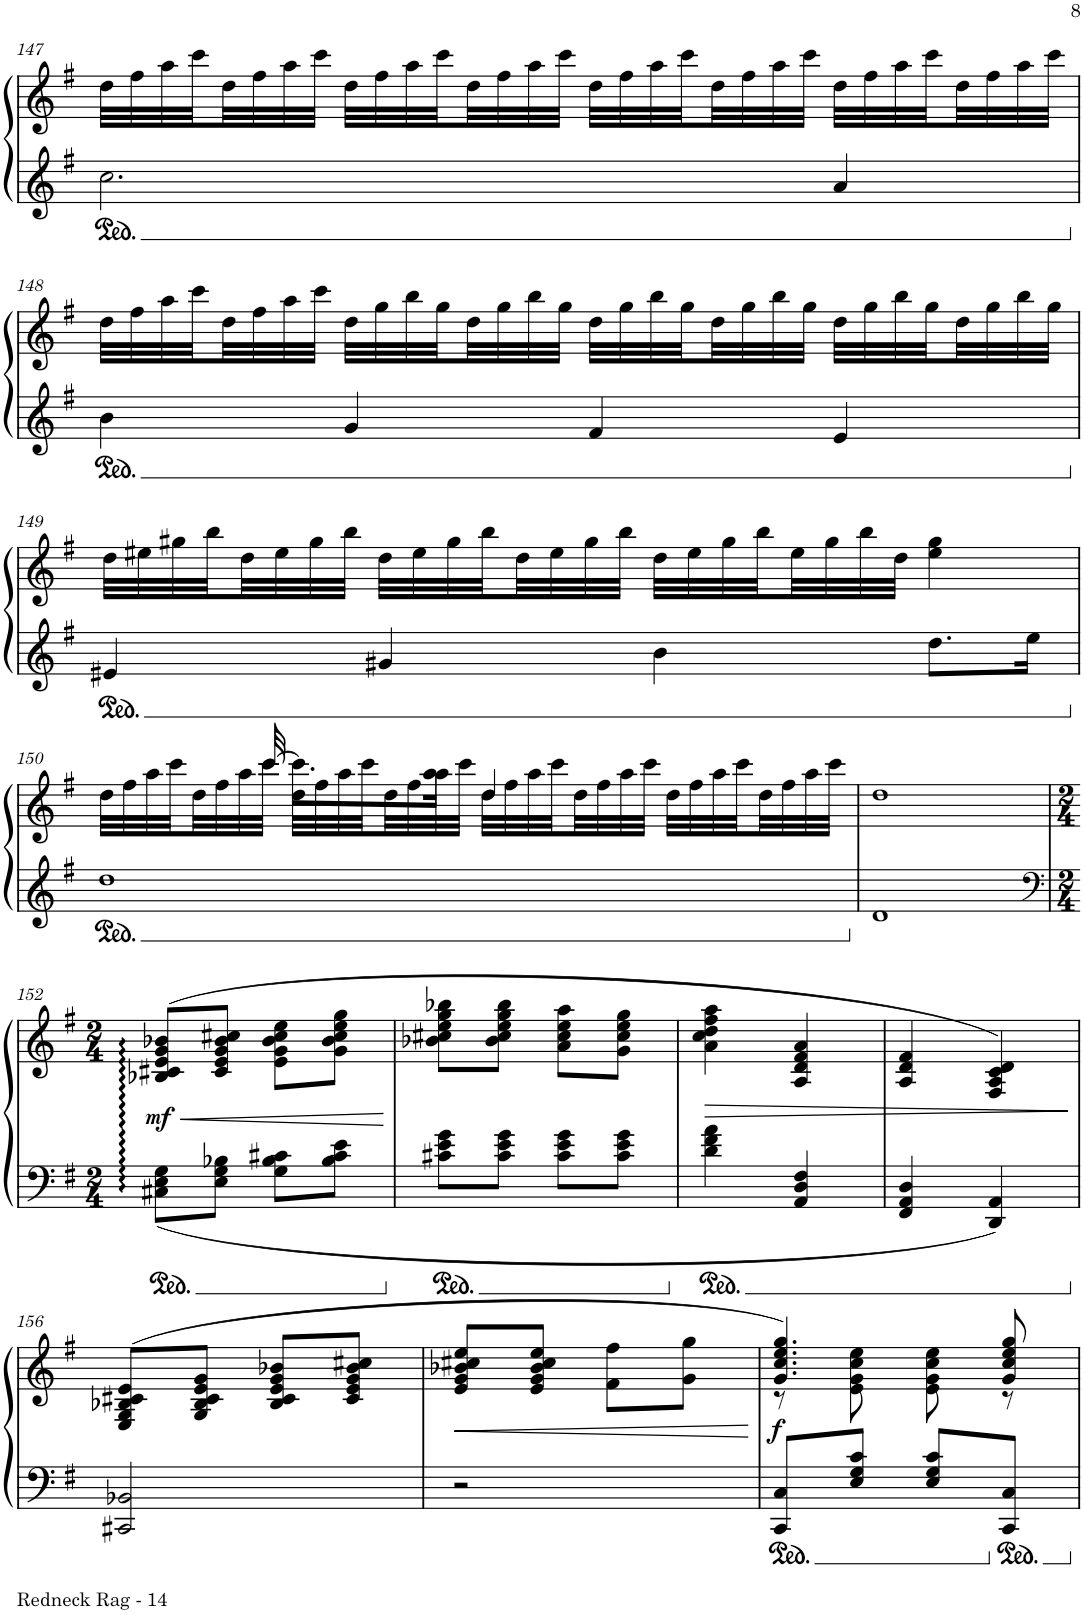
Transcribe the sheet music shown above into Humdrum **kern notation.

**kern	**kern	**dynam
*part1	*part1	*part1
*staff2	*staff1	*staff1/2
*I"Piano	*	*
*I'Pno.	*	*
!!LO:PB:g=z
*clefG2	*clefG2	*
*k[f#]	*k[f#]	*
*M4/4	*M4/4	*
=147	=147	=147
2.cc\	32dd\LLL	.
.	32ff#\	.
.	32aa\	.
.	32ccc\	.
.	32dd\	.
.	32ff#\	.
.	32aa\	.
.	32ccc\JJJ	.
.	32dd\LLL	.
.	32ff#\	.
.	32aa\	.
.	32ccc\	.
.	32dd\	.
.	32ff#\	.
.	32aa\	.
.	32ccc\JJJ	.
.	32dd\LLL	.
.	32ff#\	.
.	32aa\	.
.	32ccc\	.
.	32dd\	.
.	32ff#\	.
.	32aa\	.
.	32ccc\JJJ	.
4a/	32dd\LLL	.
.	32ff#\	.
.	32aa\	.
.	32ccc\	.
.	32dd\	.
.	32ff#\	.
.	32aa\	.
.	32ccc\JJJ	.
!!LO:LB:g=z
=148	=148	=148
4b\	32dd\LLL	.
.	32ff#\	.
.	32aa\	.
.	32ccc\	.
.	32dd\	.
.	32ff#\	.
.	32aa\	.
.	32ccc\JJJ	.
4g/	32dd\LLL	.
.	32gg\	.
.	32bb\	.
.	32gg\	.
.	32dd\	.
.	32gg\	.
.	32bb\	.
.	32gg\JJJ	.
4f#/	32dd\LLL	.
.	32gg\	.
.	32bb\	.
.	32gg\	.
.	32dd\	.
.	32gg\	.
.	32bb\	.
.	32gg\JJJ	.
4e/	32dd\LLL	.
.	32gg\	.
.	32bb\	.
.	32gg\	.
.	32dd\	.
.	32gg\	.
.	32bb\	.
.	32gg\JJJ	.
!!LO:LB:g=z
=149	=149	=149
4e#X/	32dd\LLL	.
.	32ee#X\	.
.	32gg#X\	.
.	32bb\	.
.	32dd\	.
.	32ee#\	.
.	32gg#\	.
.	32bb\JJJ	.
4g#X/	32dd\LLL	.
.	32ee#\	.
.	32gg#\	.
.	32bb\	.
.	32dd\	.
.	32ee#\	.
.	32gg#\	.
.	32bb\JJJ	.
4b\	32dd\LLL	.
.	32ee#\	.
.	32gg#\	.
.	32bb\	.
.	32ee#\	.
.	32gg#\	.
.	32bb\	.
.	32dd\JJJ	.
8.dd\L	4ee#\ 4gg#\	.
16ee\Jk	.	.
!!LO:LB:g=z
=150	=150	=150
*	*^	*
1dd	32dd\LLL	8..ryy	.
.	32ff#\	.	.
.	32aa\	.	.
.	32ccc\	.	.
.	32dd\	.	.
.	32ff#\	.	.
.	32aa\	.	.
.	32ccc\JJJ	[32ccc/	.
.	32dd\LLL	8.ccc\L]	.
.	32ff#\	.	.
.	32aa\	.	.
.	32ccc\	.	.
.	32dd\	.	.
.	32ff#\	.	.
.	32aa\	16aa\Jk	.
.	32ccc\JJJ	.	.
.	32dd\LLL	4dd/	.
.	32ff#\	.	.
.	32aa\	.	.
.	32ccc\	.	.
.	32dd\	.	.
.	32ff#\	.	.
.	32aa\	.	.
.	32ccc\JJJ	.	.
.	32dd\LLL	4ryy	.
.	32ff#\	.	.
.	32aa\	.	.
.	32ccc\	.	.
.	32dd\	.	.
.	32ff#\	.	.
.	32aa\	.	.
.	32ccc\JJJ	.	.
*	*v	*v	*
=151	=151	=151
1d	1dd	.
!!LO:LB:g=z
=152	=152	=152
*clefF4	*	*
*M2/4	*M2/4	*
!	!	!LO:HP:b
!	!	!LO:DY:n=1:b
8C#X\ 8E\ 8G\L	(8B-X/ 8c#X/ 8e/ 8g/ 8b-X/L	< mf
8E\ 8G\ 8B-X\J	8c#/ 8e/ 8g/ 8b-/ 8cc#X/J	.
8G\ 8B-\ 8c#X\L	8e\ 8g\ 8b-\ 8cc#\ 8ee\L	.
8B-\ 8c#\ 8e\J	8g\ 8b-\ 8cc#\ 8ee\ 8gg\J	.
.	.	[
=153	=153	=153
8c#X\ 8e\ 8g\L	8b-X\ 8cc#X\ 8ee\ 8gg\ 8bb-X\L	.
8c#\ 8e\ 8g\J	8b-\ 8cc#\ 8ee\ 8gg\ 8bb-\J	.
8c#\ 8e\ 8g\L	8a\ 8cc#\ 8ee\ 8aa\L	.
8c#\ 8e\ 8g\J	8g\ 8cc#\ 8ee\ 8gg\J	.
=154	=154	=154
!	!	!LO:HP:b
4d\ 4f#\ 4a\	4a\ 4cc\ 4dd\ 4ff#\ 4aa\	>
4AA/ 4D/ 4F#/	4A/ 4d/ 4f#/ 4a/	.
=155	=155	=155
4FF#/ 4AA/ 4D/	4A/ 4d/ 4f#/	.
4DD/ 4AA/	4F#/ 4A/ 4c/ 4d/)	.
.	.	]
!!LO:LB:g=z
=156	=156	=156
2CC#X/ 2BB-X/	(8E/ 8G/ 8B-X/ 8c#X/ 8e/L	.
.	8G/ 8B-/ 8c#/ 8e/ 8g/J	.
.	8B-/ 8c#/ 8e/ 8g/ 8b-X/L	.
.	8c#/ 8e/ 8g/ 8b-/ 8cc#X/J	.
=157	=157	=157
!	!	!LO:HP:b
2r	8e/ 8g/ 8b-X/ 8cc#X/ 8ee/L	<
.	8e/ 8g/ 8b-/ 8cc#/ 8ee/J	.
.	8f#\ 8ff#\L	.
.	8g\ 8gg\J	.
.	.	[
=158	=158	=158
*	*^	*
!	!	!	!LO:DY:b
8CC/ 8C/L	4.g/ 4.cc/ 4.ee/ 4.gg/)	8r	f
8E/ 8G/ 8c/J	.	8e\ 8g\ 8cc\ 8ee\	.
8E/ 8G/ 8c/L	.	8e\ 8g\ 8cc\ 8ee\	.
8CC/ 8C/J	8g/ 8cc/ 8ee/ 8gg/	8r	.
*	*v	*v	*
=	=	=
*-	*-	*-
